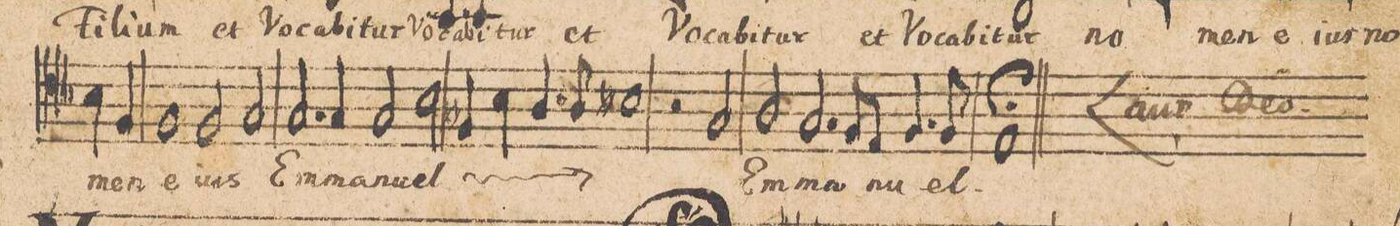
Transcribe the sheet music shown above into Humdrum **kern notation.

**kern	**text
*I"Tenor.	*
*clefC4	*
*k[b-]	*
*met(c|)	*
*M2/1	*
4B-\	.
4F/	-men
=18-	=18-
1F	e-
2F/	-ius
2G/	Em-
=19-	=19-
2.G/	-ma-
4G/	-nu-
2G/	-el
*	*ij
2B-\	Em-
=20-	=20-
4F#X/	-ma-
4B-\	.
4.A/	.
8A/	-nu-
1Bn	-el
*	*Xij
=21-	=21-
2r	.
2G/	Em-
2A/	-ma-
2.G/	.
=22-	=22-
8Fny/L	.
8E/J	.
4.F/	.
8F/	-nu-
1E;	-el.
==	==
*-	*-
